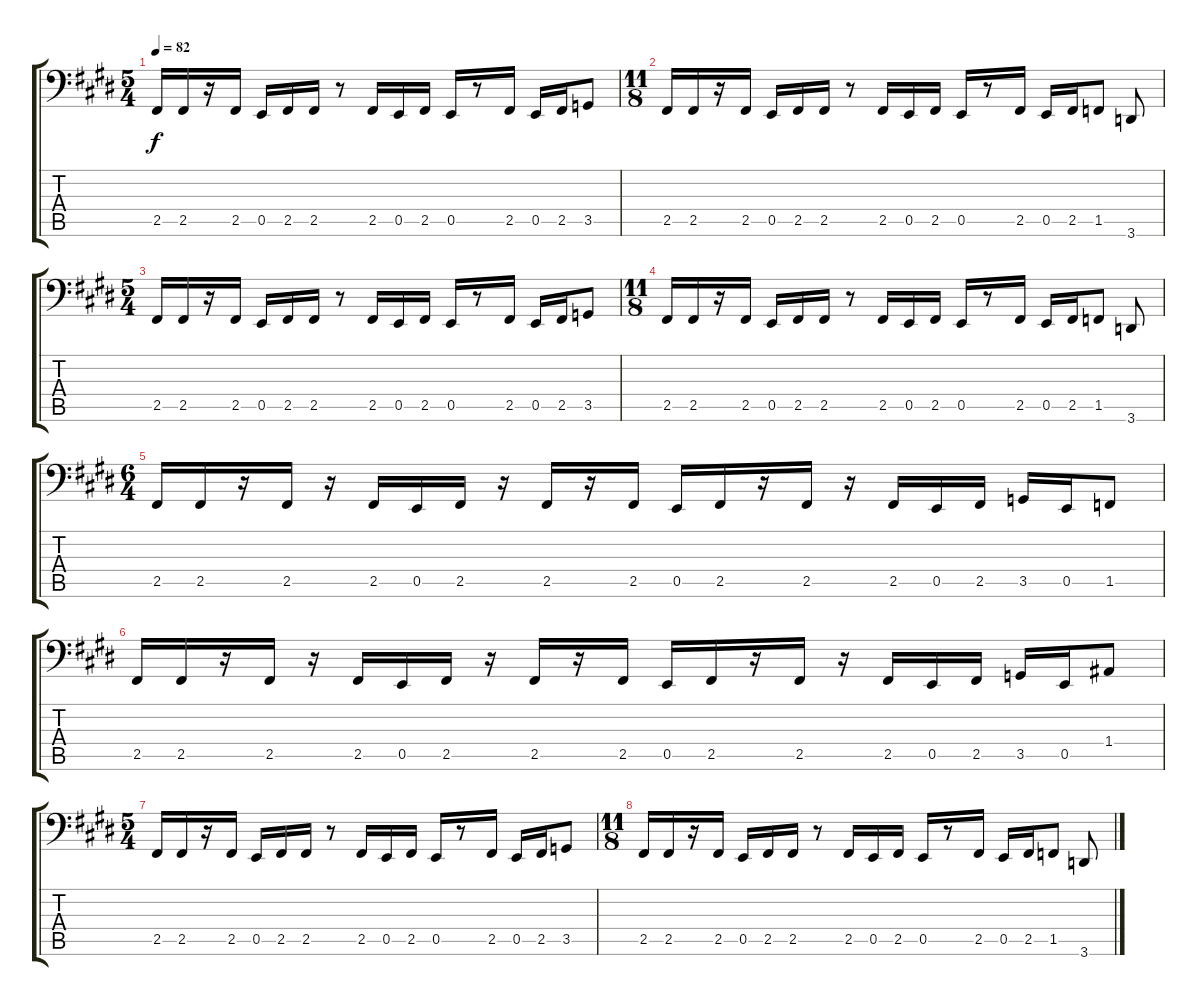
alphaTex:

\track "" {instrument electricbassfinger}
\staff {score tabs}
\tuning (C3 G2 D2 A1 E1 B0) {hide}
\ts (5 4)
\tempo 82
\clef f4
\ks e
2.5.16{dy f} 2.5.16 r.16 2.5.16 0.5.16 2.5.16 2.5.16 r.8 2.5.16 0.5.16 2.5.16 0.5.16 r.8 2.5.16 0.5.16 2.5.16 3.5.8 |
\ts (11 8)
2.5.16 2.5.16 r.16 2.5.16 0.5.16 2.5.16 2.5.16 r.8 2.5.16 0.5.16 2.5.16 0.5.16 r.8 2.5.16 0.5.16 2.5.16 1.5.8 3.6.8 |
\ts (5 4)
2.5.16 2.5.16 r.16 2.5.16 0.5.16 2.5.16 2.5.16 r.8 2.5.16 0.5.16 2.5.16 0.5.16 r.8 2.5.16 0.5.16 2.5.16 3.5.8 |
\ts (11 8)
2.5.16 2.5.16 r.16 2.5.16 0.5.16 2.5.16 2.5.16 r.8 2.5.16 0.5.16 2.5.16 0.5.16 r.8 2.5.16 0.5.16 2.5.16 1.5.8 3.6.8 |
\ts (6 4)
2.5.16 2.5.16 r.16 2.5.16 r.16 2.5.16 0.5.16 2.5.16 r.16 2.5.16 r.16 2.5.16 0.5.16 2.5.16 r.16 2.5.16 r.16 2.5.16 0.5.16 2.5.16 3.5.16 0.5.16 1.5.8 |
2.5.16 2.5.16 r.16 2.5.16 r.16 2.5.16 0.5.16 2.5.16 r.16 2.5.16 r.16 2.5.16 0.5.16 2.5.16 r.16 2.5.16 r.16 2.5.16 0.5.16 2.5.16 3.5.16 0.5.16 1.4.8 |
\ts (5 4)
2.5.16 2.5.16 r.16 2.5.16 0.5.16 2.5.16 2.5.16 r.8 2.5.16 0.5.16 2.5.16 0.5.16 r.8 2.5.16 0.5.16 2.5.16 3.5.8 |
\ts (11 8)
2.5.16 2.5.16 r.16 2.5.16 0.5.16 2.5.16 2.5.16 r.8 2.5.16 0.5.16 2.5.16 0.5.16 r.8 2.5.16 0.5.16 2.5.16 1.5.8 3.6.8
